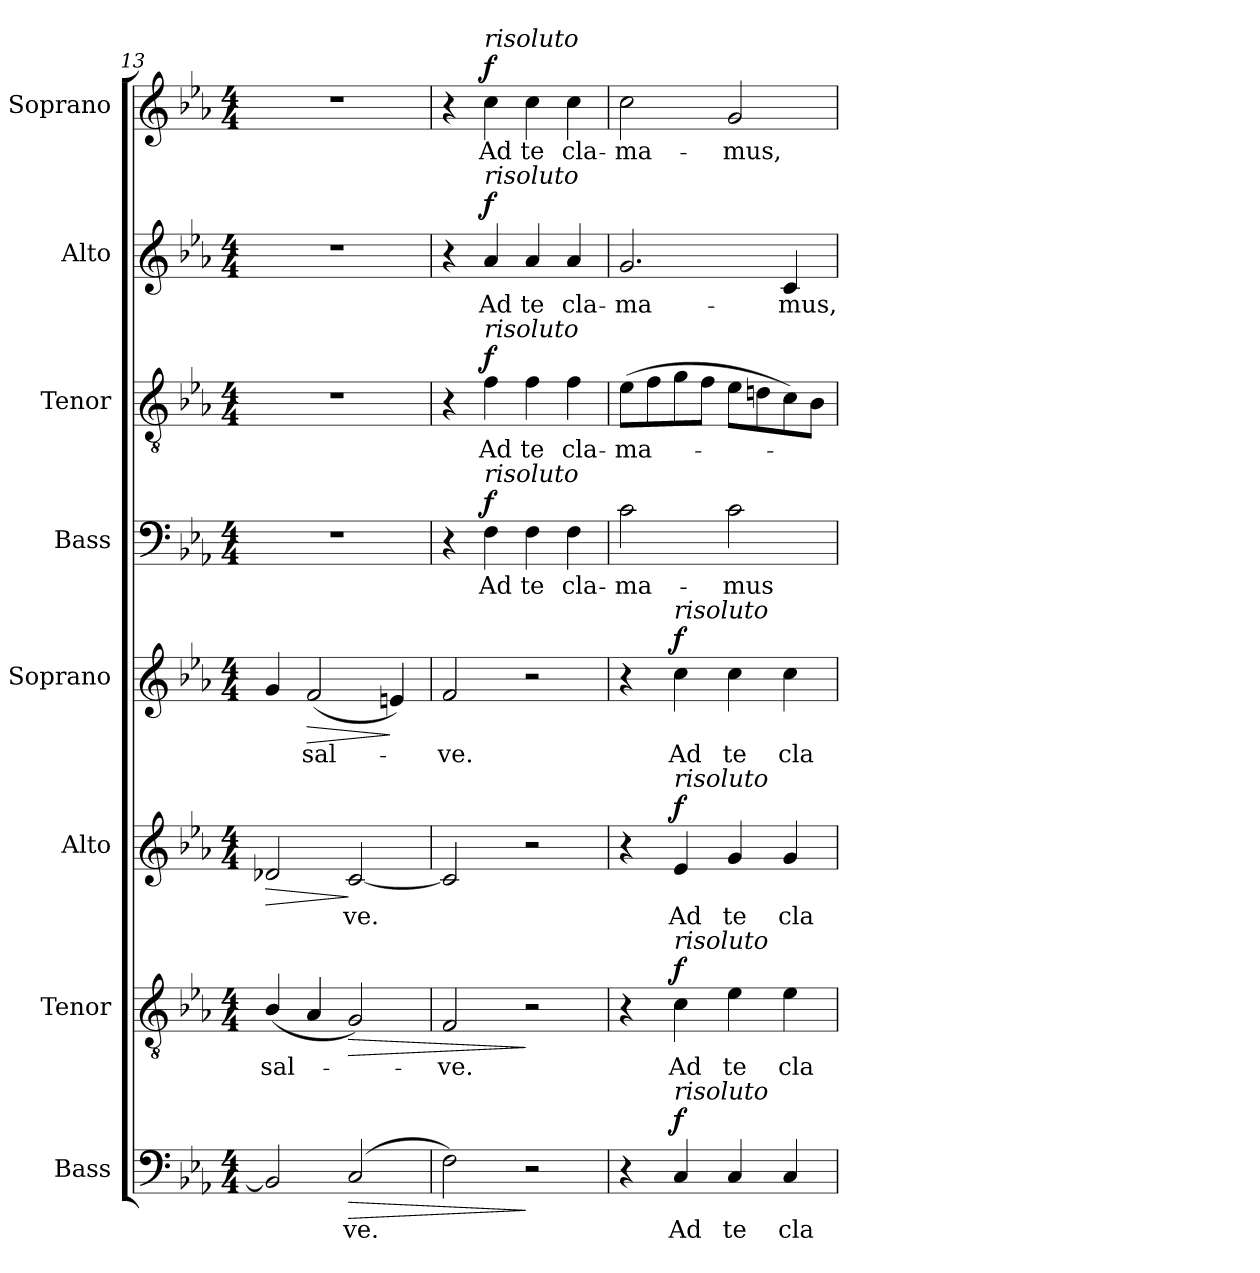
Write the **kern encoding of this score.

**kern	**text	**dynam	**kern	**text	**dynam	**kern	**text	**dynam	**kern	**text	**dynam	**kern	**text	**dynam	**kern	**text	**dynam	**kern	**text	**dynam	**kern	**text	**dynam
*part8	*part8	*part8	*part7	*part7	*part7	*part6	*part6	*part6	*part5	*part5	*part5	*part4	*part4	*part4	*part3	*part3	*part3	*part2	*part2	*part2	*part1	*part1	*part1
*staff8	*staff8	*staff8	*staff7	*staff7	*staff7	*staff6	*staff6	*staff6	*staff5	*staff5	*staff5	*staff4	*staff4	*staff4	*staff3	*staff3	*staff3	*staff2	*staff2	*staff2	*staff1	*staff1	*staff1
*I"Bass	*	*	*I"Tenor	*	*	*I"Alto	*	*	*I"Soprano	*	*	*I"Bass	*	*	*I"Tenor	*	*	*I"Alto	*	*	*I"Soprano	*	*
*I'B.	*	*	*I'T.	*	*	*I'A.	*	*	*I'S.	*	*	*I'B.	*	*	*I'T.	*	*	*I'A.	*	*	*I'S.	*	*
*clefF4	*	*	*clefGv2	*	*	*clefG2	*	*	*clefG2	*	*	*clefF4	*	*	*clefGv2	*	*	*clefG2	*	*	*clefG2	*	*
*	*	*	*ITrd7c12	*	*	*	*	*	*	*	*	*	*	*	*ITrd7c12	*	*	*	*	*	*	*	*
*k[b-e-a-]	*	*	*k[b-e-a-]	*	*	*k[b-e-a-]	*	*	*k[b-e-a-]	*	*	*k[b-e-a-]	*	*	*k[b-e-a-]	*	*	*k[b-e-a-]	*	*	*k[b-e-a-]	*	*
*E-:	*	*	*E-:	*	*	*E-:	*	*	*E-:	*	*	*E-:	*	*	*E-:	*	*	*E-:	*	*	*E-:	*	*
*M4/4	*	*	*M4/4	*	*	*M4/4	*	*	*M4/4	*	*	*M4/4	*	*	*M4/4	*	*	*M4/4	*	*	*M4/4	*	*
=13	=13	=13	=13	=13	=13	=13	=13	=13	=13	=13	=13	=13	=13	=13	=13	=13	=13	=13	=13	=13	=13	=13	=13
!	!	!	!	!LO:LY:b:color=#000000	!	!	!	!LO:HP:b	!	!	!	!	!	!	!	!	!	!	!	!	!	!	!
2BB-i/]	.	.	(4BB-i/	sal-	.	2d-Xi/	.	>	4gi/	.	.	1r	.	.	1r	.	.	1r	.	.	1r	.	.
!	!	!	!	!	!	!	!	!	!	!LO:LY:b:color=#000000	!LO:HP:b	!	!	!	!	!	!	!	!	!	!	!	!
.	.	.	4AA-i/	.	.	.	.	.	(2fi/	sal-	>	.	.	.	.	.	.	.	.	.	.	.	.
!	!LO:LY:b:color=#000000	!LO:HP:b	!	!	!LO:HP:b	!	!	!	!	!	!	!	!	!	!	!	!	!	!	!	!	!	!
!	!	!	!	!	!	!	!LO:LY:b:color=#000000	!	!	!	!	!	!	!	!	!	!	!	!	!	!	!	!
(2Ci/	-ve.	>	2GGi/)	.	>	[<2ci/	-ve.	]	.	.	.	.	.	.	.	.	.	.	.	.	.	.	.
.	.	.	.	.	.	.	.	.	4eni/)	.	]	.	.	.	.	.	.	.	.	.	.	.	.
=14	=14	=14	=14	=14	=14	=14	=14	=14	=14	=14	=14	=14	=14	=14	=14	=14	=14	=14	=14	=14	=14	=14	=14
!	!	!	!	!LO:LY:b:color=#000000	!	!	!	!	!	!	!	!	!	!	!	!	!	!	!	!	!	!	!
!	!	!	!	!	!	!	!	!	!	!LO:LY:b:color=#000000	!	!	!	!	!	!	!	!	!	!	!	!	!
2Fi\)	.	.	2FFi/	-ve.	.	2ci/]	.	.	2fi/	-ve.	.	4r	.	.	4r	.	.	4r	.	.	4r	.	.
!	!	!	!	!	!	!	!	!	!	!	!	!	!LO:LY:b:color=#000000	!	!	!	!	!	!	!	!	!	!
!	!	!	!	!	!	!	!	!	!	!	!	!	!	!	!	!LO:LY:b:color=#000000	!	!	!	!	!	!	!
!	!	!	!	!	!	!	!	!	!	!	!	!	!	!	!	!	!	!	!LO:LY:b:color=#000000	!	!	!	!
!	!	!	!	!	!	!	!	!	!	!	!	!	!	!	!	!	!	!	!	!	!LO:TX:a:i:t=risoluto	!	!
!	!	!	!	!	!	!	!	!	!	!	!	!	!	!	!	!	!	!LO:TX:a:i:t=risoluto	!	!	!	!	!
!	!	!	!	!	!	!	!	!	!	!	!	!	!	!	!LO:TX:a:i:t=risoluto	!	!	!	!	!	!	!	!
!	!	!	!	!	!	!	!	!	!	!	!	!LO:TX:a:i:t=risoluto	!	!	!	!	!	!	!	!	!	!	!
!	!	!	!	!	!	!	!	!	!	!	!	!	!	!	!	!	!	!	!	!	!	!LO:LY:b:color=#000000	!
.	.	.	.	.	.	.	.	.	.	.	.	4Fi\	Ad	f	4Fi\	Ad	f	4a-i/	Ad	f	4cci\	Ad	f
!	!	!	!	!	!	!	!	!	!	!	!	!	!LO:LY:b:color=#000000	!	!	!	!	!	!	!	!	!	!
!	!	!	!	!	!	!	!	!	!	!	!	!	!	!	!	!LO:LY:b:color=#000000	!	!	!	!	!	!	!
!	!	!	!	!	!	!	!	!	!	!	!	!	!	!	!	!	!	!	!LO:LY:b:color=#000000	!	!	!	!
!	!	!	!	!	!	!	!	!	!	!	!	!	!	!	!	!	!	!	!	!	!	!LO:LY:b:color=#000000	!
2r	.	]	2r	.	]	2r	.	.	2r	.	.	4Fi\	te	.	4Fi\	te	.	4a-i/	te	.	4cci\	te	.
!	!	!	!	!	!	!	!	!	!	!	!	!	!LO:LY:b:color=#000000	!	!	!	!	!	!	!	!	!	!
!	!	!	!	!	!	!	!	!	!	!	!	!	!	!	!	!LO:LY:b:color=#000000	!	!	!	!	!	!	!
!	!	!	!	!	!	!	!	!	!	!	!	!	!	!	!	!	!	!	!LO:LY:b:color=#000000	!	!	!	!
!	!	!	!	!	!	!	!	!	!	!	!	!	!	!	!	!	!	!	!	!	!	!LO:LY:b:color=#000000	!
.	.	.	.	.	.	.	.	.	.	.	.	4Fi\	cla-	.	4Fi\	cla-	.	4a-i/	cla-	.	4cci\	cla-	.
=15	=15	=15	=15	=15	=15	=15	=15	=15	=15	=15	=15	=15	=15	=15	=15	=15	=15	=15	=15	=15	=15	=15	=15
!	!	!	!	!	!	!	!	!	!	!	!	!	!LO:LY:b:color=#000000	!	!	!	!	!	!	!	!	!	!
!	!	!	!	!	!	!	!	!	!	!	!	!	!	!	!	!LO:LY:b:color=#000000	!	!	!	!	!	!	!
!	!	!	!	!	!	!	!	!	!	!	!	!	!	!	!	!	!	!	!LO:LY:b:color=#000000	!	!	!	!
!	!	!	!	!	!	!	!	!	!	!	!	!	!	!	!	!	!	!	!	!	!	!LO:LY:b:color=#000000	!
4r	.	.	4r	.	.	4r	.	.	4r	.	.	2ci\	-ma-	.	(8E-i\L	-ma-	.	2.gi/	-ma-	.	2cci\	-ma-	.
.	.	.	.	.	.	.	.	.	.	.	.	.	.	.	8Fi\	.	.	.	.	.	.	.	.
!	!LO:LY:b:color=#000000	!	!	!	!	!	!	!	!	!	!	!	!	!	!	!	!	!	!	!	!	!	!
!	!	!	!	!LO:LY:b:color=#000000	!	!	!	!	!	!	!	!	!	!	!	!	!	!	!	!	!	!	!
!	!	!	!	!	!	!	!LO:LY:b:color=#000000	!	!	!	!	!	!	!	!	!	!	!	!	!	!	!	!
!	!	!	!	!	!	!	!	!	!LO:TX:a:i:t=risoluto	!	!	!	!	!	!	!	!	!	!	!	!	!	!
!	!	!	!	!	!	!LO:TX:a:i:t=risoluto	!	!	!	!	!	!	!	!	!	!	!	!	!	!	!	!	!
!	!	!	!LO:TX:a:i:t=risoluto	!	!	!	!	!	!	!	!	!	!	!	!	!	!	!	!	!	!	!	!
!LO:TX:a:i:t=risoluto	!	!	!	!	!	!	!	!	!	!	!	!	!	!	!	!	!	!	!	!	!	!	!
!	!	!	!	!	!	!	!	!	!	!LO:LY:b:color=#000000	!	!	!	!	!	!	!	!	!	!	!	!	!
4Ci/	Ad	f	4Ci\	Ad	f	4e-i/	Ad	f	4cci\	Ad	f	.	.	.	8Gi\	.	.	.	.	.	.	.	.
.	.	.	.	.	.	.	.	.	.	.	.	.	.	.	8Fi\J	.	.	.	.	.	.	.	.
!	!LO:LY:b:color=#000000	!	!	!	!	!	!	!	!	!	!	!	!	!	!	!	!	!	!	!	!	!	!
!	!	!	!	!LO:LY:b:color=#000000	!	!	!	!	!	!	!	!	!	!	!	!	!	!	!	!	!	!	!
!	!	!	!	!	!	!	!LO:LY:b:color=#000000	!	!	!	!	!	!	!	!	!	!	!	!	!	!	!	!
!	!	!	!	!	!	!	!	!	!	!LO:LY:b:color=#000000	!	!	!	!	!	!	!	!	!	!	!	!	!
!	!	!	!	!	!	!	!	!	!	!	!	!	!LO:LY:b:color=#000000	!	!	!	!	!	!	!	!	!	!
!	!	!	!	!	!	!	!	!	!	!	!	!	!	!	!	!	!	!	!	!	!	!LO:LY:b:color=#000000	!
4Ci/	te	.	4E-i\	te	.	4gi/	te	.	4cci\	te	.	2ci\	-mus	.	8E-i\L	.	.	.	.	.	2gi/	-mus,	.
.	.	.	.	.	.	.	.	.	.	.	.	.	.	.	8Dni\	.	.	.	.	.	.	.	.
!	!LO:LY:b:color=#000000	!	!	!	!	!	!	!	!	!	!	!	!	!	!	!	!	!	!	!	!	!	!
!	!	!	!	!LO:LY:b:color=#000000	!	!	!	!	!	!	!	!	!	!	!	!	!	!	!	!	!	!	!
!	!	!	!	!	!	!	!LO:LY:b:color=#000000	!	!	!	!	!	!	!	!	!	!	!	!	!	!	!	!
!	!	!	!	!	!	!	!	!	!	!LO:LY:b:color=#000000	!	!	!	!	!	!	!	!	!	!	!	!	!
!	!	!	!	!	!	!	!	!	!	!	!	!	!	!	!	!	!	!	!LO:LY:b:color=#000000	!	!	!	!
4Ci/	cla-	.	4E-i\	cla-	.	4gi/	cla-	.	4cci\	cla-	.	.	.	.	8Ci\)	.	.	4ci/	-mus,	.	.	.	.
.	.	.	.	.	.	.	.	.	.	.	.	.	.	.	8BB-i\J	.	.	.	.	.	.	.	.
=	=	=	=	=	=	=	=	=	=	=	=	=	=	=	=	=	=	=	=	=	=	=	=
*-	*-	*-	*-	*-	*-	*-	*-	*-	*-	*-	*-	*-	*-	*-	*-	*-	*-	*-	*-	*-	*-	*-	*-
